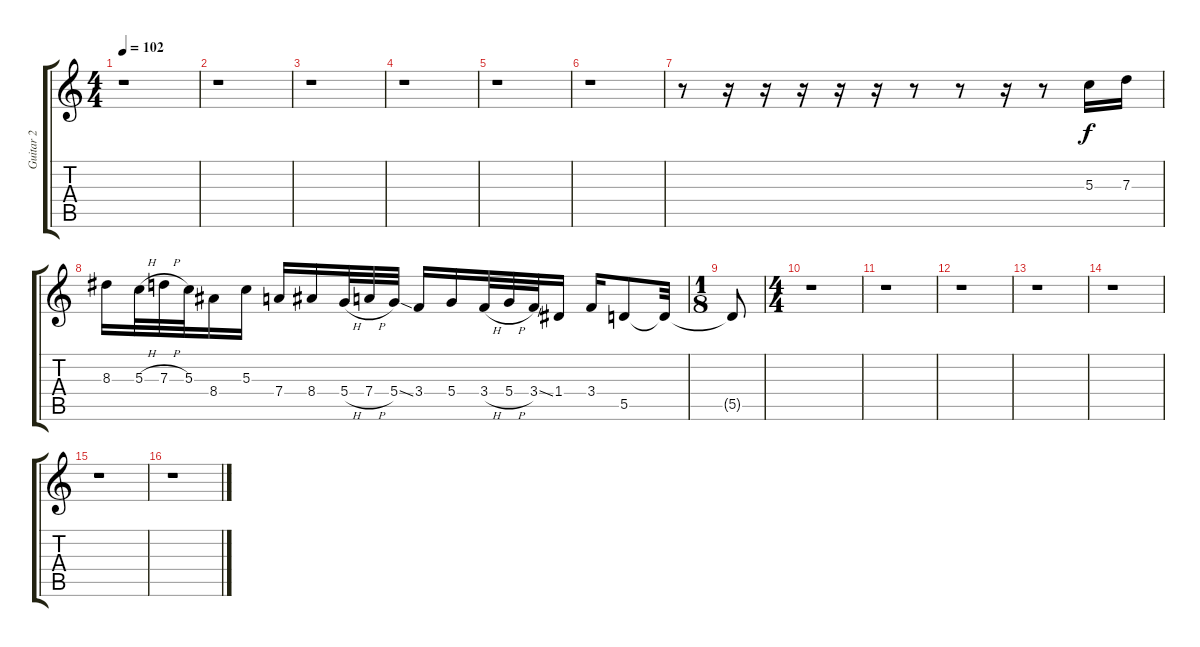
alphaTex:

\track ("Guitar 2" "Guitar 2") {instrument overdrivenguitar}
\staff {score tabs}
\tuning (E4 B3 G3 D3 A2 D2) {hide}
\ts (4 4)
\tempo 102
\clef g2
\ks c
r.1{dy f} |
r.1 |
r.1 |
r.1 |
r.1 |
r.1 |
r.8 r.16 r.16 r.16 r.16 r.16 r.8 r.8 r.16 r.8 5.3.16 7.3.16 |
8.3.16 5.3{h}.32 7.3{h}.32 5.3.32 8.4.16 5.3.16 7.4.16 8.4.16 5.4{h}.32 7.4{h}.32 5.4{ss}.32 3.4.16 5.4.16 3.4{h}.32 5.4{h}.32 3.4{ss}.32 1.4.16 3.4.16 5.5.8 5.5{t}.32 |
\ts (1 8)
5.5{t}.8 |
\ts (4 4)
r.1 |
r.1 |
r.1 |
r.1 |
r.1 |
r.1 |
r.1
